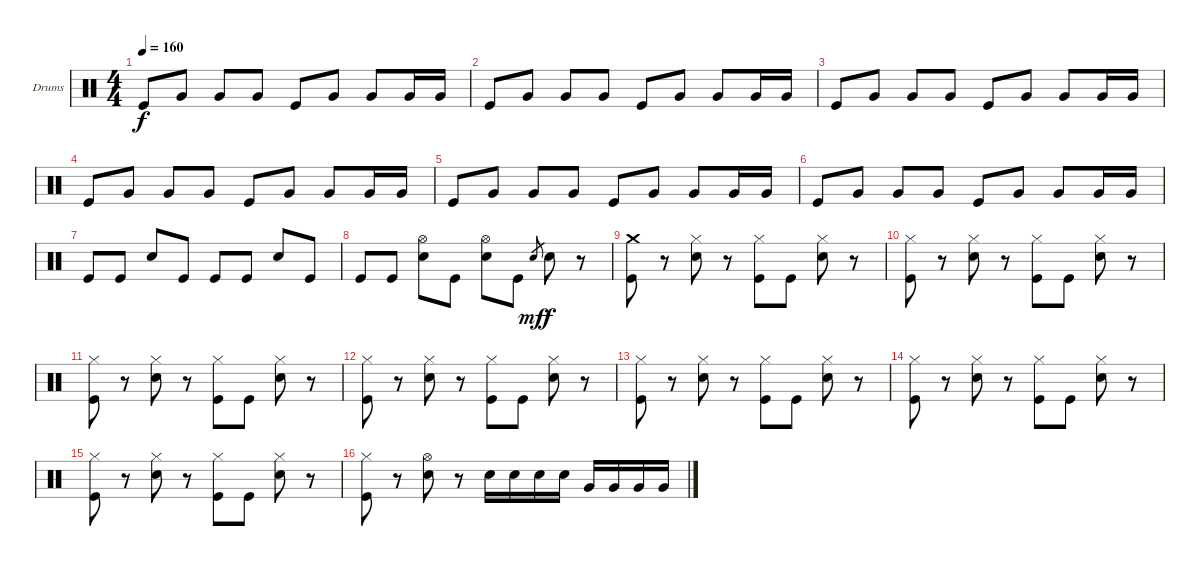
\bracketExtendMode groupsimilarinstruments
\firstSystemTrackNameOrientation horizontal
\otherSystemsTrackNameOrientation horizontal
\track ("Drumkit" "Drums") {instrument percussion}
\staff {score}
\articulation defaults
\ts (4 4)
\tempo 160
\clef neutral
\ks c "Kick (hit)".8{dy f} "Very Low Tom (hit)".8 "Very Low Tom (hit)".8 "Very Low Tom (hit)".8 "Kick (hit)".8 "Very Low Tom (hit)".8 "Very Low Tom (hit)".8 "Very Low Tom (hit)".16 "Very Low Tom (hit)".16
|
"Kick (hit)".8 "Very Low Tom (hit)".8 "Very Low Tom (hit)".8 "Very Low Tom (hit)".8 "Kick (hit)".8 "Very Low Tom (hit)".8 "Very Low Tom (hit)".8 "Very Low Tom (hit)".16 "Very Low Tom (hit)".16 |
"Kick (hit)".8 "Very Low Tom (hit)".8 "Very Low Tom (hit)".8 "Very Low Tom (hit)".8 "Kick (hit)".8 "Very Low Tom (hit)".8 "Very Low Tom (hit)".8 "Very Low Tom (hit)".16 "Very Low Tom (hit)".16 |
"Kick (hit)".8 "Very Low Tom (hit)".8 "Very Low Tom (hit)".8 "Very Low Tom (hit)".8 "Kick (hit)".8 "Very Low Tom (hit)".8 "Very Low Tom (hit)".8 "Very Low Tom (hit)".16 "Very Low Tom (hit)".16 |
"Kick (hit)".8 "Very Low Tom (hit)".8 "Very Low Tom (hit)".8 "Very Low Tom (hit)".8 "Kick (hit)".8 "Very Low Tom (hit)".8 "Very Low Tom (hit)".8 "Very Low Tom (hit)".16 "Very Low Tom (hit)".16 |
"Kick (hit)".8 "Very Low Tom (hit)".8 "Very Low Tom (hit)".8 "Very Low Tom (hit)".8 "Kick (hit)".8 "Very Low Tom (hit)".8 "Very Low Tom (hit)".8 "Very Low Tom (hit)".16 "Very Low Tom (hit)".16 |
"Kick (hit)".8 "Kick (hit)".8 "Snare (hit) 2".8 "Kick (hit)".8 "Kick (hit)".8 "Kick (hit)".8 "Snare (hit) 2".8 "Kick (hit)".8 |
"Kick (hit)".8 "Kick (hit)".8 ("Hi-Hat (open)" "Snare (hit) 2").8 "Kick (hit)".8 ("Hi-Hat (open)" "Snare (hit) 2").8 "Kick (hit)".8 "Snare (hit) 2".8{gr dy mf} "Snare (hit) 2".8{dy f} r.8 |
("Crash medium (hit)" "Kick (hit)").8 r.8 ("Hi-Hat (closed)" "Snare (hit) 2").8 r.8 ("Hi-Hat (closed)" "Kick (hit)").8 "Kick (hit)".8 ("Hi-Hat (closed)" "Snare (hit) 2").8 r.8 |
("Hi-Hat (closed)" "Kick (hit)").8 r.8 ("Hi-Hat (closed)" "Snare (hit) 2").8 r.8 ("Hi-Hat (closed)" "Kick (hit)").8 "Kick (hit)".8 ("Hi-Hat (closed)" "Snare (hit) 2").8 r.8 |
("Hi-Hat (closed)" "Kick (hit)").8 r.8 ("Hi-Hat (closed)" "Snare (hit) 2").8 r.8 ("Hi-Hat (closed)" "Kick (hit)").8 "Kick (hit)".8 ("Hi-Hat (closed)" "Snare (hit) 2").8 r.8 |
("Hi-Hat (closed)" "Kick (hit)").8 r.8 ("Hi-Hat (closed)" "Snare (hit) 2").8 r.8 ("Hi-Hat (closed)" "Kick (hit)").8 "Kick (hit)".8 ("Hi-Hat (closed)" "Snare (hit) 2").8 r.8 |
("Hi-Hat (closed)" "Kick (hit)").8 r.8 ("Hi-Hat (closed)" "Snare (hit) 2").8 r.8 ("Hi-Hat (closed)" "Kick (hit)").8 "Kick (hit)".8 ("Hi-Hat (closed)" "Snare (hit) 2").8 r.8 |
("Hi-Hat (closed)" "Kick (hit)").8 r.8 ("Hi-Hat (closed)" "Snare (hit) 2").8 r.8 ("Hi-Hat (closed)" "Kick (hit)").8 "Kick (hit)".8 ("Hi-Hat (closed)" "Snare (hit) 2").8 r.8 |
("Hi-Hat (closed)" "Kick (hit)").8 r.8 ("Hi-Hat (closed)" "Snare (hit) 2").8 r.8 ("Hi-Hat (closed)" "Kick (hit)").8 "Kick (hit)".8 ("Hi-Hat (closed)" "Snare (hit) 2").8 r.8 |
("Hi-Hat (closed)" "Kick (hit)").8 r.8 ("Hi-Hat (open)" "Snare (hit) 2").8 r.8 "Snare (hit) 2".16 "Snare (hit) 2".16 "Snare (hit) 2".16 "Snare (hit) 2".16 "Very Low Tom (hit)".16 "Very Low Tom (hit)".16 "Very Low Tom (hit)".16 "Very Low Tom (hit)".16
